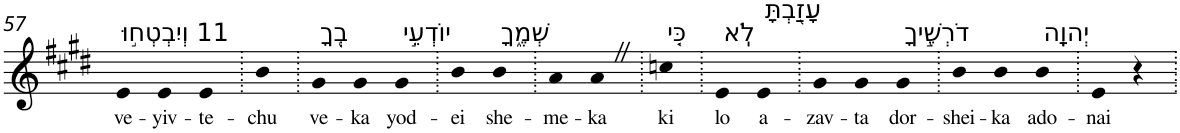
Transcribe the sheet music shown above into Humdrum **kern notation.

**kern	**text
*part1	*part1
*staff1	*staff1
*I"Piano	*
*I'Pno	*
!!LO:PB:g=z
*clefG2	*
*k[f#c#g#d#]	*
*E:	*
=57	=57
!LO:TX:a:t=11 וְיִבְטְח֣וּ	!
!	!LO:LY:b
4e	ve-
!	!LO:LY:b
4e	-yiv-
!	!LO:LY:b
4e	-te-
=58.	=58.
!	!LO:LY:b
4b	-chu
=59.	=59.
!LO:TX:a:t=בְ֭ךָ	!
!	!LO:LY:b
4g#	ve-
!	!LO:LY:b
4g#	-ka
!LO:TX:a:t=יוֹדְעֵ֣י	!
!	!LO:LY:b
4g#	yod-
=60.	=60.
!	!LO:LY:b
4b	-ei
!LO:TX:a:t=שְׁמֶ֑ךָ	!
!	!LO:LY:b
4b	she-
=61.	=61.
!	!LO:LY:b
4a	-me-
!	!LO:LY:b
4aZ	-ka
=62.	=62.
!LO:TX:a:t=כִּ֤י	!
!	!LO:LY:b
4ccn	ki
=63.	=63.
!LO:TX:a:t=לֹֽא	!
!	!LO:LY:b
4e	lo
!LO:TX:a:t=עָזַ֖בְתָּ	!
!	!LO:LY:b
4e	a-
=64.	=64.
!	!LO:LY:b
4g#	-zav-
!	!LO:LY:b
4g#	-ta
!LO:TX:a:t=דֹרְשֶׁ֣יךָ	!
!	!LO:LY:b
4g#	dor-
=65.	=65.
!	!LO:LY:b
4b	-shei-
!	!LO:LY:b
4b	-ka
!LO:TX:a:t=יְהוָֽה	!
!	!LO:LY:b
4b	ado-
=66.	=66.
!	!LO:LY:b
4e	-nai
4r	.
=.	=.
*-	*-
